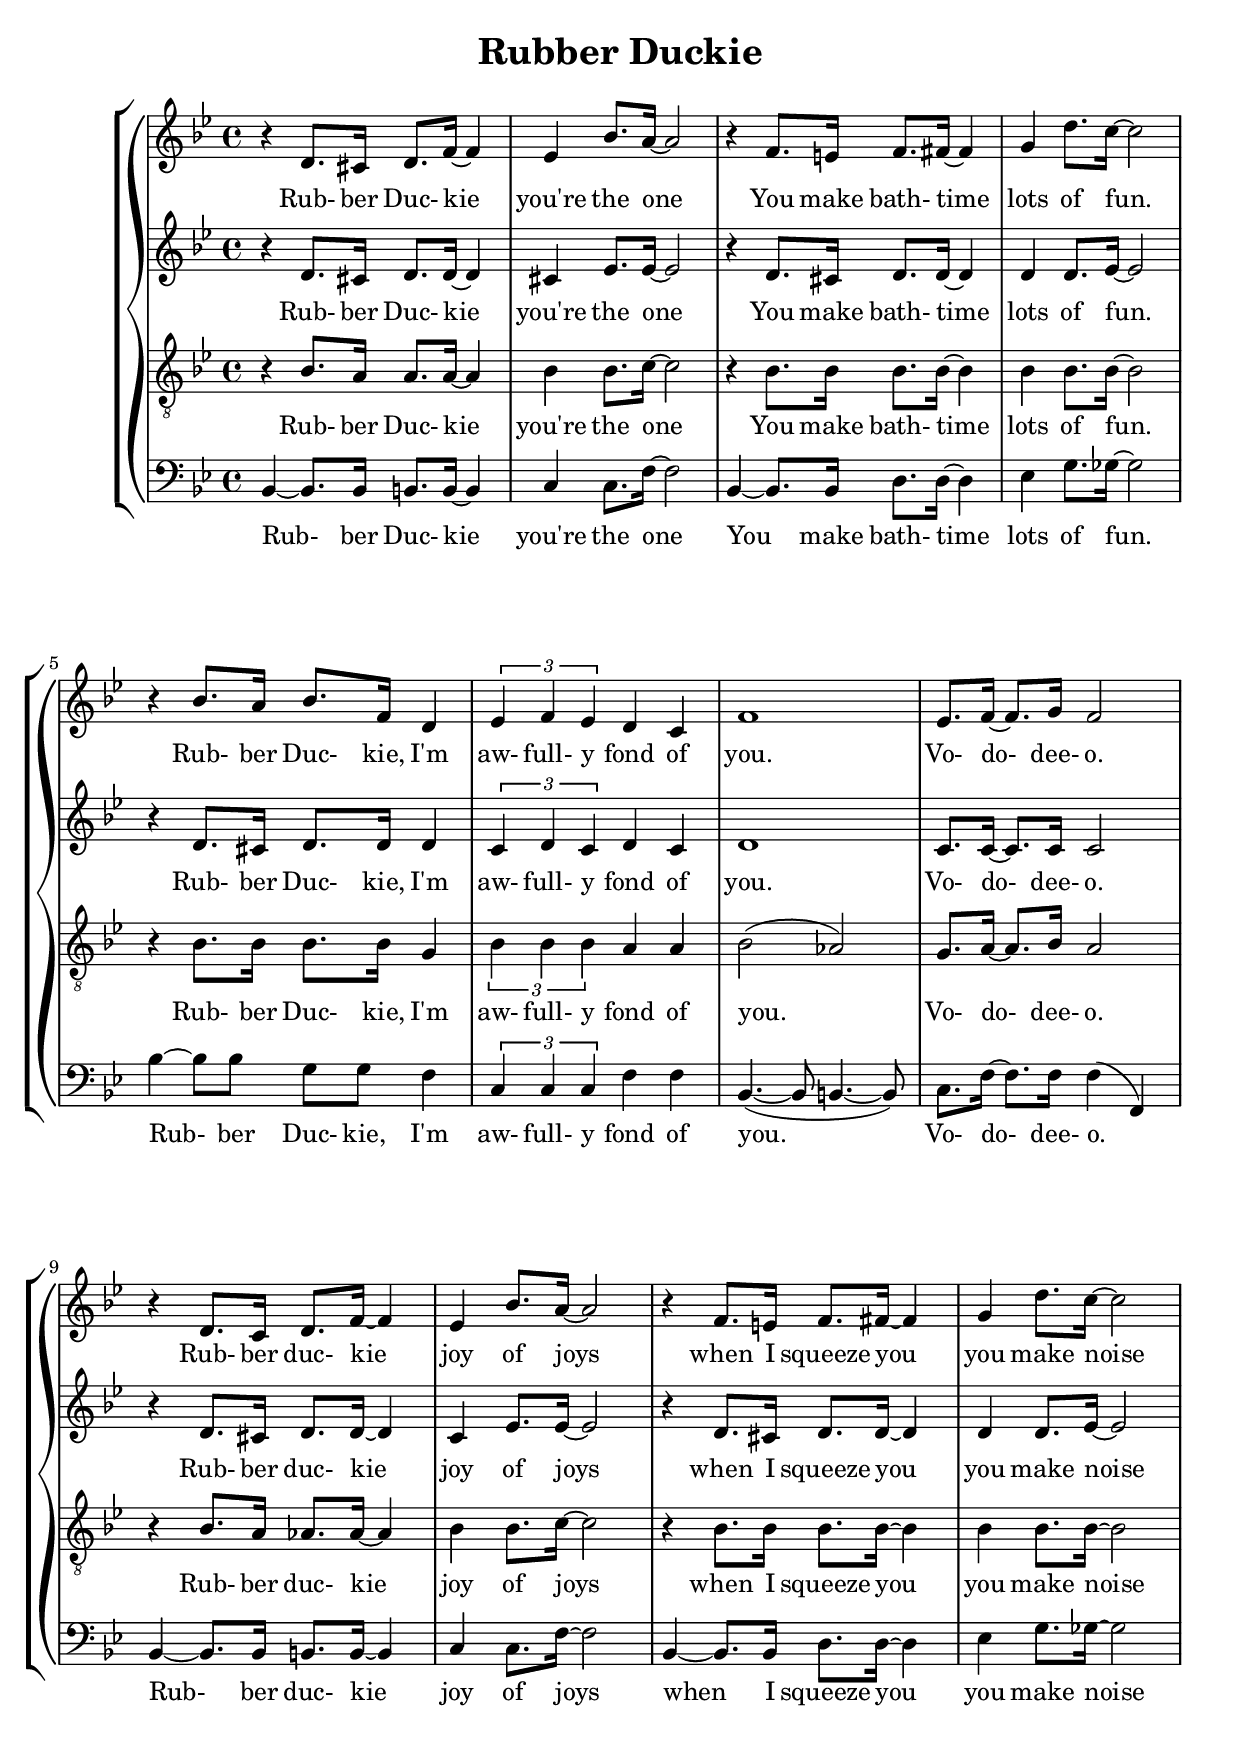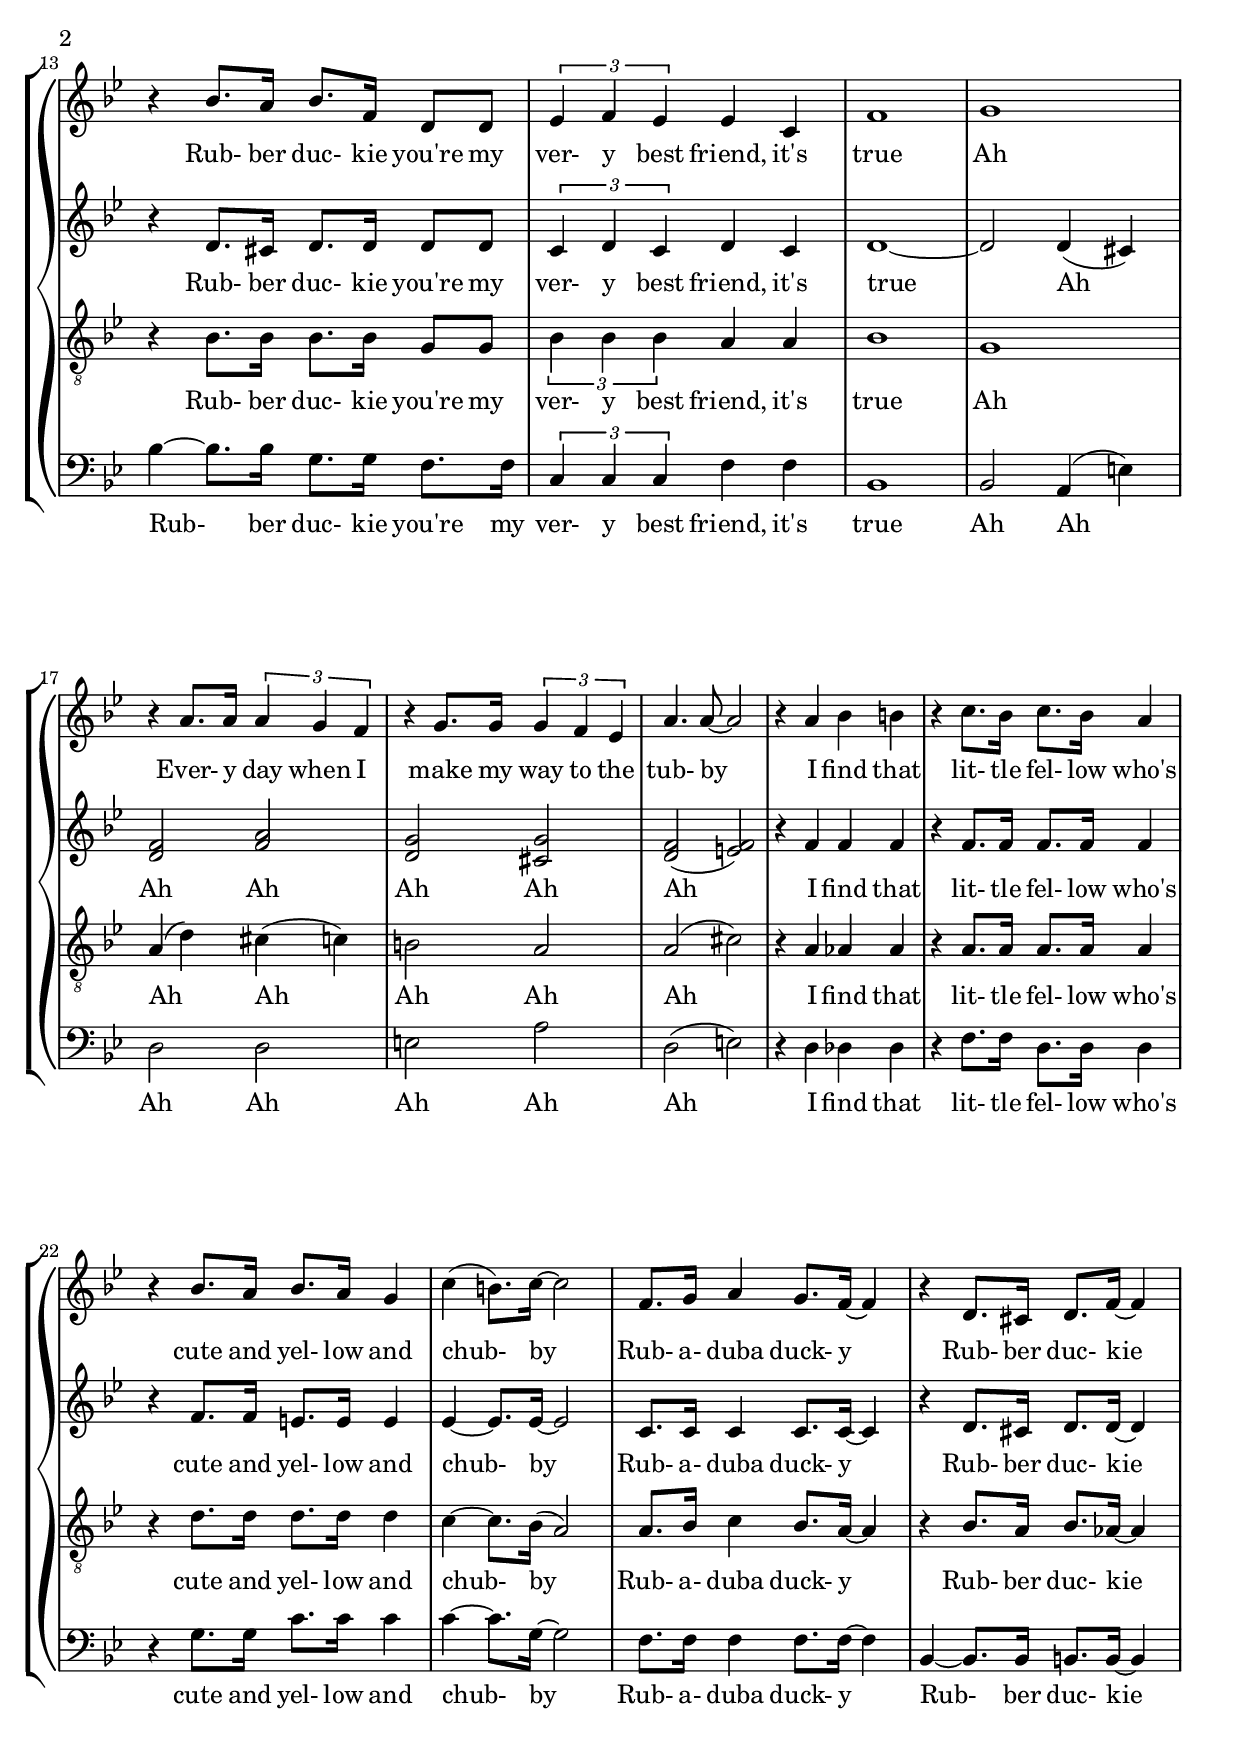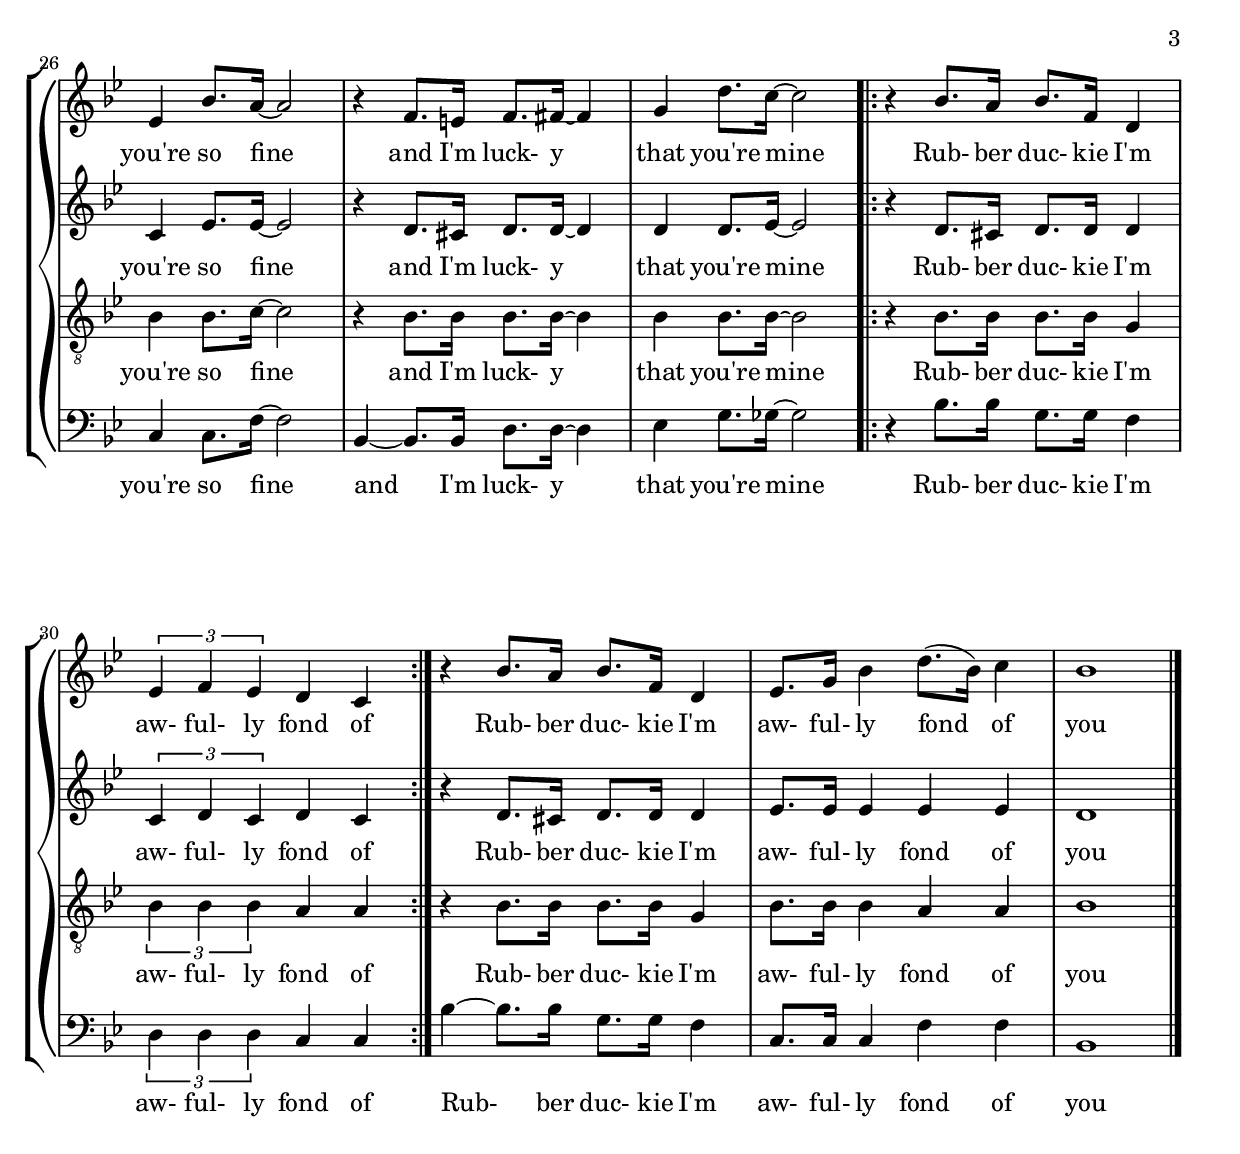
\version "2.18.2"

SopranoLyrics = \lyricmode {
  Rub- ber Duc- kie you're the one
  You make bath- time lots of fun.
  Rub- ber Duc- kie, I'm aw- full- y fond of you.
  Vo- do- dee- o.
  Rub- ber duc- kie joy of joys
  when I squeeze you you make noise
  Rub- ber duc- kie you're my ver- y best friend, it's true
  Ah Ever- y day when I make my way to the tub- by
  I find that lit- tle fel- low who's cute and yel- low and chub- by
  Rub- a- duba duck- y
  Rub- ber duc- kie you're so fine
  and I'm luck- y that you're mine
  Rub- ber duc- kie I'm aw- ful- ly fond of
  Rub- ber duc- kie I'm aw- ful- ly fond of you
}  

AltoLyrics = \lyricmode {
  Rub- ber Duc- kie you're the one
  You make bath- time lots of fun.
  Rub- ber Duc- kie, I'm aw- full- y fond of you.
  Vo- do- dee- o.
  Rub- ber duc- kie joy of joys
  when I squeeze you you make noise
  Rub- ber duc- kie you're my ver- y best friend, it's true
  Ah Ah Ah Ah Ah Ah
  I find that lit- tle fel- low who's cute and yel- low and chub- by
  Rub- a- duba duck- y
  Rub- ber duc- kie you're so fine
  and I'm luck- y that you're mine
  Rub- ber duc- kie I'm aw- ful- ly fond of
  Rub- ber duc- kie I'm aw- ful- ly fond of you
}  

TenorLyrics = \lyricmode {
  Rub- ber Duc- kie you're the one
  You make bath- time lots of fun.
  Rub- ber Duc- kie, I'm aw- full- y fond of you.
  Vo- do- dee- o.
  Rub- ber duc- kie joy of joys
  when I squeeze you you make noise
  Rub- ber duc- kie you're my ver- y best friend, it's true
  Ah Ah Ah Ah Ah Ah
  I find that lit- tle fel- low who's cute and yel- low and chub- by
  Rub- a- duba duck- y
  Rub- ber duc- kie you're so fine
  and I'm luck- y that you're mine
  Rub- ber duc- kie I'm aw- ful- ly fond of
  Rub- ber duc- kie I'm aw- ful- ly fond of you
}  

BassLyrics = \lyricmode {
  Rub- ber Duc- kie you're the one
  You make bath- time lots of fun.
  Rub- ber Duc- kie, I'm aw- full- y fond of you.
  Vo- do- dee- o.
  Rub- ber duc- kie joy of joys
  when I squeeze you you make noise
  Rub- ber duc- kie you're my ver- y best friend, it's true
  Ah Ah Ah Ah Ah Ah Ah
  I find that lit- tle fel- low who's cute and yel- low and chub- by
  Rub- a- duba duck- y
  Rub- ber duc- kie you're so fine
  and I'm luck- y that you're mine
  Rub- ber duc- kie I'm aw- ful- ly fond of
  Rub- ber duc- kie I'm aw- ful- ly fond of you
}  

tempotrack = {
  \key bes \major
  \time 4/4
  \tempo 4=120
}

SopranoMusic = \relative c' {
  \key bes \major
  \time 4/4
  r4 d8. cis16 d8. f16~f4
  ees4bes'8. a16~a2
  r4 f8. e16 f8. fis16~fis4
  g4 d'8. c16~c2
  r4 bes8. a16 bes8. f16 d4
  \times 2/3 {ees4 f ees} d4 c
  f1
  ees8. f16~f8. g16 f2
  r4 d8. c16 d8. f16~f4
  ees4 bes'8. a16~a2
  r4 f8. e16 f8. fis16~fis4
  g4 d'8.c16~c2
  r4 bes8. a16 bes8. f16 d8 d
  \times 2/3 {ees4 f ees} ees c
  f1
  g1
  r4 a8. a16 \times 2/3 {a4 g f}
  r4 g8. g16 \times 2/3 {g4 f ees}
  a4. a8~a2
  r4 a4 bes b
  r4 c8. bes16 c8. bes16 a4
  r4 bes8. a16 bes8. a16 g4
  c4(b8.) c16~c2
  f,8. g16 a4 g8. f16~f4
  r4 d8. cis16 d8. f16~f4
  ees4 bes'8. a16~a2
  r4 f8. e16 f8. fis16~fis4
  g4 d'8. c16~c2
  \repeat volta 2 {
    r4 bes8. a16 bes8. f16 d4
    \times 2/3 {ees4 f ees} d c
  }
  r4 bes'8. a16 bes8. f16 d4
  ees8. g16 bes4 d8.(bes16) c4
  bes1
  \bar "|."
}

AltoMusic = \relative c' {
  \key bes \major
  \time 4/4
  r4 d8. cis16 d8. d16~d4
  cis4 ees8. ees16~ees2
  r4 d8. cis16 d8. d16~d4
  d4 d8. ees16~ees2
  r4 d8. cis16 d8. d16 d4
  \times 2/3 {c4 d c} d c
  d1
  c8. c16~c8. c16 c2
  r4 d8. cis16 d8. d16~d4
  c4 ees8. ees16~ees2
  r4 d8. cis16 d8. d16~d4
  d4 d8. ees16~ees2
  r4 d8. cis16 d8. d16 d8 d
  \times 2/3 {c4 d c} d c
  d1~
  d2 d4(cis)
  <d f>2 <f a>
  <d g>2 <cis g'>
  <d f>2(<e f>)
  r4 f f f
  r4 f8. f16 f8. f16 f4
  r4 f8. f16 e8. e16 e4
  ees4~ees8. ees16~ees2
  c8. c16 c4 c8. c16~c4
  r4 d8. cis16 d8. d16~d4
  c4 ees8. ees16~ees2
  r4 d8. cis16 d8. d16~d4
  d4 d8. ees16~ees2
  \repeat volta 2 {
    r4 d8. cis16 d8. d16 d4
    \times 2/3 {c4 d c} d c
  }
  r4 d8. cis16 d8. d16 d4
  ees8. ees16 ees4 ees ees
  d1
  \bar "|."
}

TenorMusic = \relative c' {
  \key bes \major
  \time 4/4
  r4 bes8. a16 a8. a16~a4
  bes4 bes8. c16~c2
  r4 bes8. bes16 bes8. bes16~bes4
  bes4 bes8.bes16~bes2
  r4 bes8. bes16 bes8. bes16 g4
  \times 2/3 {bes4 bes bes} a a
  bes2(aes)
  g8. a16~a8. bes16 a2
  r4 bes8. a16 aes8. aes16~aes4
  bes4 bes8. c16~c2
  r4 bes8. bes16 bes8. bes16~bes4
  bes4 bes8. bes16~bes2
  r4 bes8. bes16 bes8. bes16 g8 g
  \times 2/3 {bes4 bes bes} a a
  bes1
  g1
  a4(d)cis(c)
  b2 a
  a2(cis)
  r4 a4 aes aes
  r4 a8. a16 a8. a16 a4
  r4 d8. d16 d8. d16 d4
  c4~c8. bes16(a2)
  a8. bes16 c4 bes8. a16~a4
  r4 bes8. a16 bes8. aes16~aes4
  bes4 bes8. c16~c2
  r4 bes8. bes16 bes8. bes16~bes4
  bes4 bes8. bes16~bes2
  \repeat volta 2 {
    r4 bes8. bes16 bes8. bes16 g4
    \times 2/3 {bes4 bes bes} a a
  }
  r4 bes8. bes16 bes8. bes16 g4
  bes8. bes16 bes4 a a
  bes1
  \bar "|."
}

BassMusic = \relative c {
  \key bes \major
  \time 4/4
  bes4~bes8. bes16 b8. b16~b4
  c4 c8. f16~f2
  bes,4 ~ bes8. bes16 d8. d16~d4
  ees4 g8. ges16 ~ ges2
  bes4~bes8 bes g8 g f4
  \times 2/3 {c4 c c} f f
  bes,4.~( bes8 b4.~b8)
  c8. f16~f8. f16 f4(f,)
  bes4 ~ bes8. bes16 b8. b16~b4
  c4 c8. f16~f2
  bes,4~bes8. bes16 d8. d16~d4
  ees4 g8. ges16~ges2
  bes4~bes8. bes16 g8. g16 f8. f16
  \times 2/3 {c4 c c} f4 f
  bes,1
  bes2 a4(e')
  d2 d
  e2 a
  d,2(e)
  r4 d des des
  r4 f8. f16 d8. d16 d4
  r4 g8. g16 c8. c16 c4
  c4~c8. g16~g2
  f8. f16 f4 f8. f16~f4
  bes,4~bes8. bes16 b8. b16~b4
  c4 c8. f16~f2
  bes,4~bes8. bes16 d8. d16~d4
  ees4 g8. ges16~ges2
  \repeat volta 2 {
    r4 bes8. bes16 g8. g16 f4
    \times 2/3 {d4 d d} c4 c
  }
  bes'4~bes8. bes16 g8. g16 f4
  c8. c16 c4 f4 f
  bes,1
  \bar "|."
}

\header {
  title = "Rubber Duckie"
}
%\include "satb.ly"
\score {
  \context GrandStaff <<
    \context ChoirStaff <<
      \new Staff = sopranos { \SopranoMusic }
      \addlyrics \SopranoLyrics
      \new Staff = altos { \AltoMusic }
      \addlyrics \AltoLyrics
      \new Staff = tenors { \clef "treble_8" \TenorMusic }
      \addlyrics \TenorLyrics
      \new Staff = basses { \clef "bass" \BassMusic }
      \addlyrics \BassLyrics
    >>
    \context PianoStaff <<
    >>
  >>
  \layout {}
  \midi {}
}
